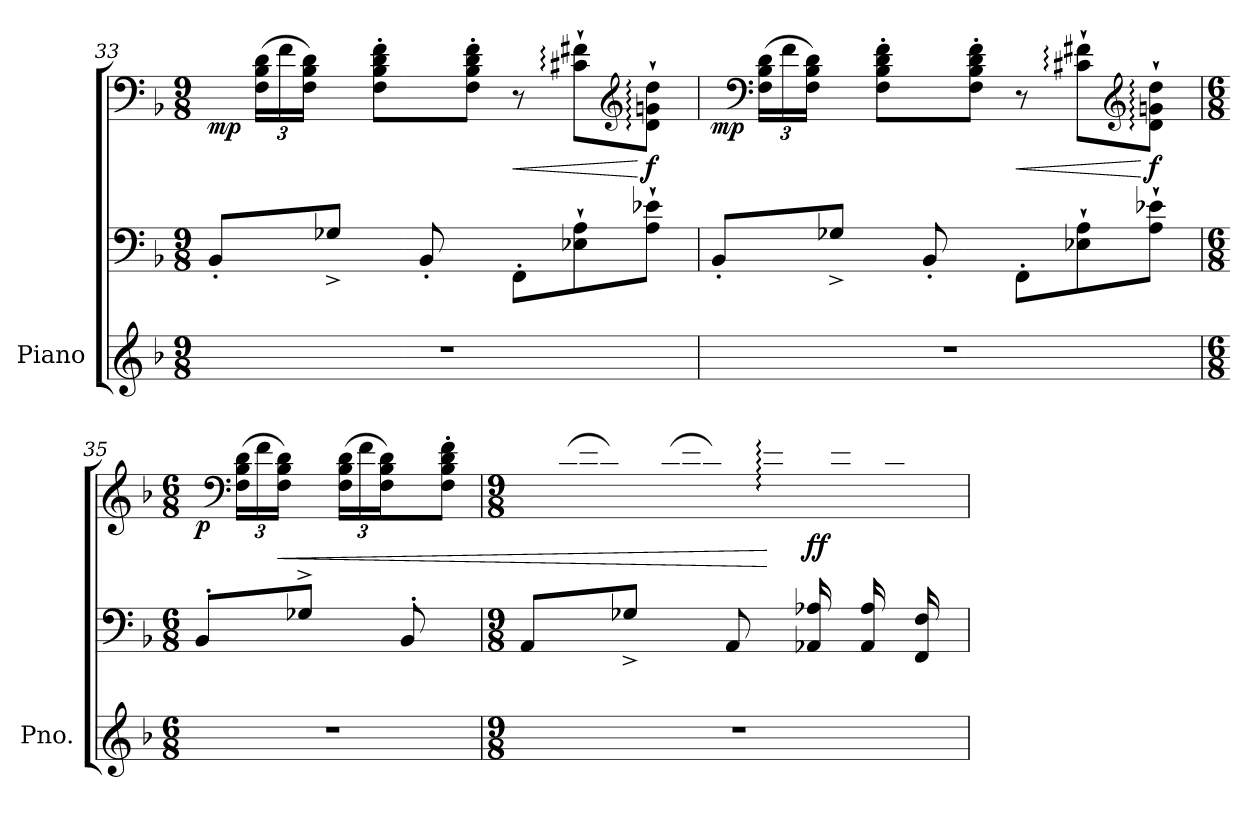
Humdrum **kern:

**kern	**kern	**kern	**dynam
*part1	*part1	*part1	*part1
*staff3	*staff2	*staff1	*staff1/2/3
*I"Piano	*	*	*
*I'Pno.	*	*	*
!!LO:LB:g=z
*clefG2	*clefF4	*clefF4	*
*k[b-]	*k[b-]	*k[b-]	*
*F:	*F:	*F:	*
*M9/8	*M9/8	*M9/8	*
=33	=33	=33	=33
*	*^	*	*
!	!	!	!	!LO:DY:b
8%9r	8BB-'/L	2.ryy	8ryy	mp
*	*	*	*Xbrackettup	*
.	8ryy	.	(>24F\ 24B-\ 24d\L	.
.	.	.	24f\	.
.	.	.	24F\ 24B-\ 24d\J)	.
.	8G-X^/J	.	8ryy	.
.	8ryy	.	8F\' 8B-\' 8d\' 8f\'L	.
.	8BB-'/	.	8ryy	.
.	2ryy	.	8F\' 8B-\' 8d\' 8f\'J	.
!	!	!	!	!LO:HP:b
.	.	8FF'\L	8r	<
.	.	8E-X\` 8A\`	8c#X\:` 8f#X\:`L	.
*	*	*	*clefG2	*
!	!	!	!	!LO:DY:n=1:b
.	.	8A\` 8e-X\`J	8d\:` 8gn\:` 8dd\:`J	[ f
=34	=34	=34	=34	=34
!	!	!	!	!LO:DY:b
8%9r	8BB-'/L	2.ryy	8ryy	mp
*	*	*	*clefF4	*
.	8ryy	.	(>24F\ 24B-\ 24d\L	.
.	.	.	24f\	.
.	.	.	24F\ 24B-\ 24d\J)	.
.	8G-X^/J	.	8ryy	.
.	8ryy	.	8F\' 8B-\' 8d\' 8f\'L	.
.	8BB-'/	.	8ryy	.
.	2ryy	.	8F\' 8B-\' 8d\' 8f\'J	.
!	!	!	!	!LO:HP:b
.	.	8FF'\L	8r	<
.	.	8E-X\` 8A\`	8c#X\:` 8f#X\:`L	.
*	*	*	*clefG2	*
!	!	!	!	!LO:DY:n=1:b
.	.	8A\` 8e-X\`J	8d\:` 8gn\:` 8dd\:`J	[ f
=35	=35	=35	=35	=35
*M6/8	*M6/8	*	*M6/8	*
!	!	!	!	!LO:DY:b
2.r	8BB-'/L	2.ryy	8ryy	p
*	*	*	*clefF4	*
.	8ryy	.	(>24F\ 24B-\ 24d\L	.
.	.	.	24f\	.
!	!	!	!	!LO:HP:b
.	.	.	24F\ 24B-\ 24d\J)	<
.	8G-X^/J	.	8ryy	.
.	8ryy	.	(>24F\ 24B-\ 24d\LL	.
.	.	.	24f\	.
.	.	.	24F\ 24B-\ 24d\J)	.
.	8BB-'/	.	8ryy	.
.	8ryy	.	8F\' 8B-\' 8d\' 8f\'J	.
!!LO:LB:g=z
=36	=36	=36	=36	=36
*M9/8	*M9/8	*	*M9/8	*
8%9r	8AA/L	1ryy	8ryy	.
.	8ryy	.	(>24F\ 24B-\ 24d\L	.
.	.	.	24f\	.
.	.	.	24F\ 24B-\ 24d\J)	.
.	8G-X^/J	.	8ryy	.
.	8ryy	.	(>24F\ 24B-\ 24d\LL	.
.	.	.	24f\	.
.	.	.	24F\ 24B-\ 24d\J)	.
.	8AA/	.	8ryy	.
.	8ryy	.	8F\: 8B-\: 8d\: 8f\:J	[
!	!	!	!	!LO:DY:b
.	16AA-X/ 16A-X/LL	.	16ryy	ff
.	16ryy	.	16B--X\ 16c\ 16f\	.
.	16AA-/ 16A-/	.	16ryy	.
.	16ryy	.	16G-\ 16B--\ 16c\	.
.	16FF/ 16F/	8ryy	16ryy	.
.	16ryy	.	16E-X\ 16G-\ 16B--\JJ	.
*	*v	*v	*	*
=	=	=	=
*-	*-	*-	*-
